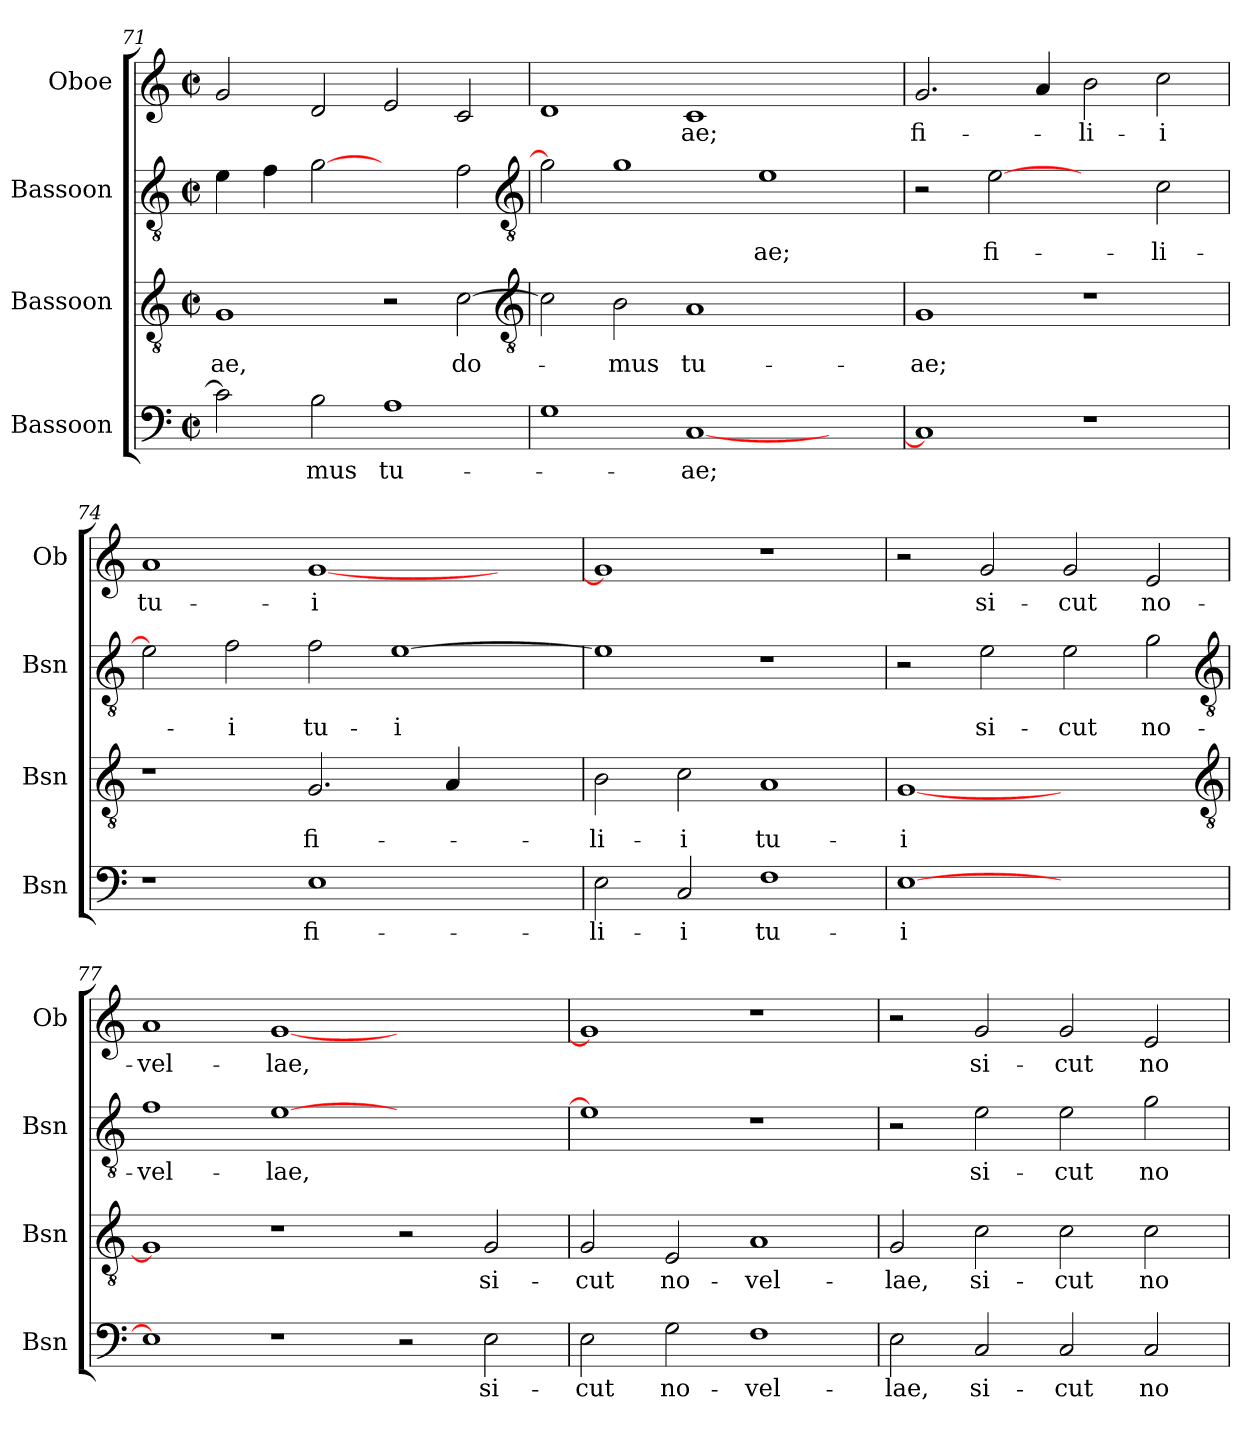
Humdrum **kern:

**kern	**text	**kern	**text	**kern	**text	**kern	**text
*part4	*part4	*part3	*part3	*part2	*part2	*part1	*part1
*staff4	*staff4	*staff3	*staff3	*staff2	*staff2	*staff1	*staff1
*I"Bassoon	*	*I"Bassoon	*	*I"Bassoon	*	*I"Oboe	*
*I'Bsn	*	*I'Bsn	*	*I'Bsn	*	*I'Ob	*
*clefF4	*	*clefGv2	*	*clefGv2	*	*clefG2	*
*M2/2	*	*M2/2	*	*M2/2	*	*M2/2	*
*met(c|)	*	*met(c|)	*	*met(c|)	*	*met(c|)	*
=71	=71	=71	=71	=71	=71	=71	=71
!	!	!	!LO:LY:b	!	!	!	!
2c]	.	1G	-ae,	4e	.	2g	.
.	.	.	.	4f	.	.	.
!	!LO:LY:b	!	!	!	!	!	!
2B	-mus	.	.	[2g	.	2d	.
!	!LO:LY:b	!	!	!	!	!	!
1A	tu-	2r	.	2ryy	.	2e	.
!	!	!	!LO:LY:b	!	!	!	!
.	.	[2c	do-	2f	.	2c	.
*	*	*clefGv2	*	*clefGv2	*	*	*
!!LO:LB:g=z
=72	=72	=72	=72	=72	=72	=72	=72
1G	.	2c]	.	2g]	.	1d	.
!	!	!	!LO:LY:b	!	!	!	!
.	.	2B	-mus	1g	.	.	.
!	!LO:LY:b	!	!LO:LY:b	!	!	!	!LO:LY:b
[1C	-ae;	1A	tu-	.	.	1c	ae;
!	!	!	!	!	!LO:LY:b	!	!
.	.	.	.	1e	ae;	.	.
2ryy	.	2ryy	.	.	.	2ryy	.
=73	=73	=73	=73	=73	=73	=73	=73
!	!	!	!LO:LY:b	!	!	!	!LO:LY:b
1C]	.	1G	-ae;	2r	.	2.g	fi-
!	!	!	!	!	!LO:LY:b	!	!
.	.	.	.	[2e	fi-	.	.
.	.	.	.	.	.	4a	.
!	!	!	!	!	!	!	!LO:LY:b
1r	.	1r	.	2ryy	.	2b	-li-
!	!	!	!	!	!LO:LY:b	!	!LO:LY:b
.	.	.	.	2c	-li-	2cc	-i
=74	=74	=74	=74	=74	=74	=74	=74
!	!	!	!	!	!	!	!LO:LY:b
1r	.	1r	.	2e]	.	1a	tu-
!	!	!	!	!	!LO:LY:b	!	!
.	.	.	.	2f	-i	.	.
!	!LO:LY:b	!	!LO:LY:b	!	!LO:LY:b	!	!LO:LY:b
1E	fi-	2.G	fi-	2f	tu-	[1g	-i
!	!	!	!	!	!LO:LY:b	!	!
.	.	.	.	[1e	-i	.	.
.	.	4A	.	.	.	.	.
2ryy	.	2ryy	.	.	.	2ryy	.
=75	=75	=75	=75	=75	=75	=75	=75
!	!LO:LY:b	!	!LO:LY:b	!	!	!	!
2E	-li-	2B	-li-	1e]	.	1g]	.
!	!LO:LY:b	!	!LO:LY:b	!	!	!	!
2C	-i	2c	-i	.	.	.	.
!	!LO:LY:b	!	!LO:LY:b	!	!	!	!
1F	tu-	1A	tu-	1r	.	1r	.
=76	=76	=76	=76	=76	=76	=76	=76
!	!LO:LY:b	!	!LO:LY:b	!	!	!	!
[1E	-i	[1G	-i	2r	.	2r	.
!	!	!	!	!	!LO:LY:b	!	!LO:LY:b
.	.	.	.	2e	si-	2g	si-
!	!	!	!	!	!LO:LY:b	!	!LO:LY:b
1ryy	.	1ryy	.	2e	-cut	2g	-cut
!	!	!	!	!	!LO:LY:b	!	!LO:LY:b
.	.	.	.	2g	no-	2e	no-
*	*	*clefGv2	*	*clefGv2	*	*	*
!!LO:LB:g=z
=77	=77	=77	=77	=77	=77	=77	=77
!	!	!	!	!	!LO:LY:b	!	!LO:LY:b
1E]	.	1G]	.	1f	-vel-	1a	-vel-
!	!	!	!	!	!LO:LY:b	!	!LO:LY:b
1r	.	1r	.	[1e	-lae,	[1g	-lae,
2r	.	2r	.	1ryy	.	1ryy	.
!	!LO:LY:b	!	!LO:LY:b	!	!	!	!
2E	si-	2G	si-	.	.	.	.
=78	=78	=78	=78	=78	=78	=78	=78
!	!LO:LY:b	!	!LO:LY:b	!	!	!	!
2E	-cut	2G	-cut	1e]	.	1g]	.
!	!LO:LY:b	!	!LO:LY:b	!	!	!	!
2G	no-	2E	no-	.	.	.	.
!	!LO:LY:b	!	!LO:LY:b	!	!	!	!
1F	-vel-	1A	-vel-	1r	.	1r	.
=79	=79	=79	=79	=79	=79	=79	=79
!	!LO:LY:b	!	!LO:LY:b	!	!	!	!
2E	-lae,	2G	-lae,	2r	.	2r	.
!	!LO:LY:b	!	!LO:LY:b	!	!LO:LY:b	!	!LO:LY:b
2C	si-	2c	si-	2e	si-	2g	si-
!	!LO:LY:b	!	!LO:LY:b	!	!LO:LY:b	!	!LO:LY:b
2C	-cut	2c	-cut	2e	-cut	2g	-cut
!	!LO:LY:b	!	!LO:LY:b	!	!LO:LY:b	!	!LO:LY:b
2C	no-	2c	no-	2g	no-	2e	no-
=	=	=	=	=	=	=	=
*-	*-	*-	*-	*-	*-	*-	*-
